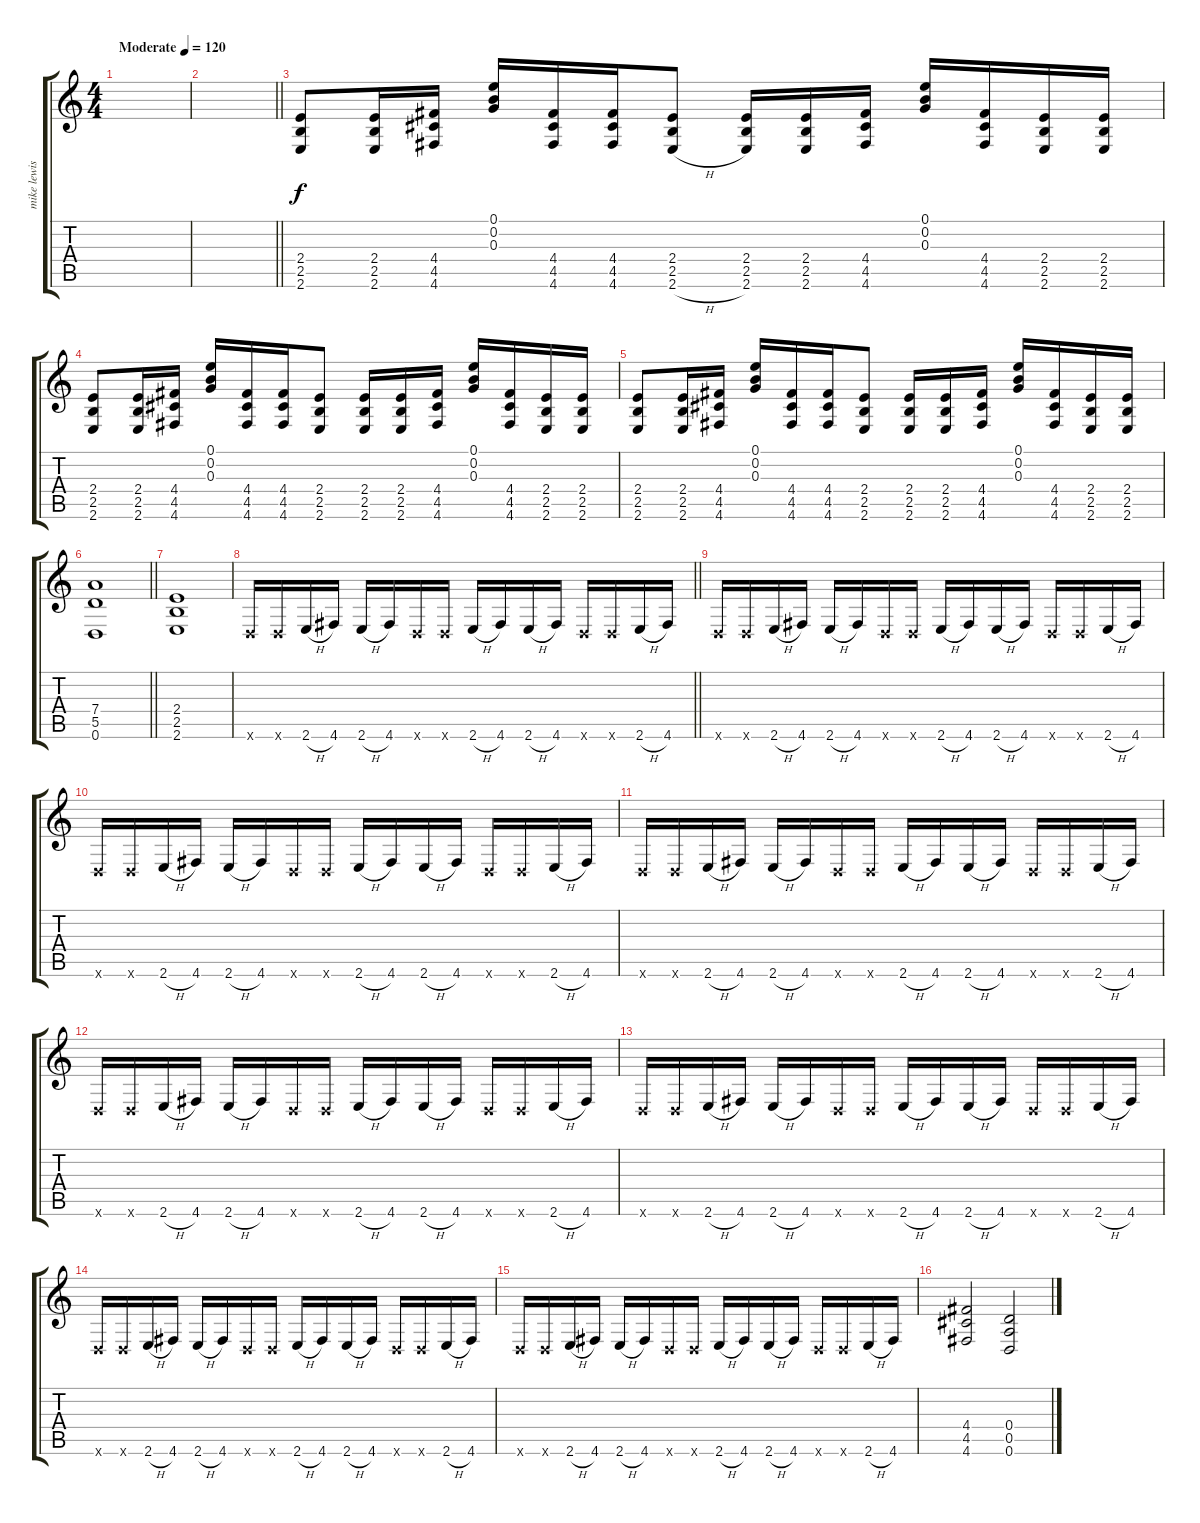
\track ("mike lewis" "mike lewis") {instrument electricguitarclean}
\staff {score tabs}
\tuning (E4 B3 G3 D3 A2 D2) {hide}
\ts (4 4)
\tempo (120 "Moderate")
\clef g2
\ks c
|
\barLineRight lightlight
|
(2.4 2.5 2.6).8 (2.4 2.5 2.6).16 (4.4 4.5 4.6).16 (0.1 0.2 0.3).16 (4.4 4.5 4.6).16 (4.4 4.5 4.6).16 (2.4 2.5 2.6{h}).8 (2.4 2.5 2.6).16 (2.4 2.5 2.6).16 (4.4 4.5 4.6).16 (0.1 0.2 0.3).16 (4.4 4.5 4.6).16 (2.4 2.5 2.6).16 (2.4 2.5 2.6).16 |
(2.4 2.5 2.6).8 (2.4 2.5 2.6).16 (4.4 4.5 4.6).16 (0.1 0.2 0.3).16 (4.4 4.5 4.6).16 (4.4 4.5 4.6).16 (2.4 2.5 2.6).8 (2.4 2.5 2.6).16 (2.4 2.5 2.6).16 (4.4 4.5 4.6).16 (0.1 0.2 0.3).16 (4.4 4.5 4.6).16 (2.4 2.5 2.6).16 (2.4 2.5 2.6).16 |
(2.4 2.5 2.6).8 (2.4 2.5 2.6).16 (4.4 4.5 4.6).16 (0.1 0.2 0.3).16 (4.4 4.5 4.6).16 (4.4 4.5 4.6).16 (2.4 2.5 2.6).8 (2.4 2.5 2.6).16 (2.4 2.5 2.6).16 (4.4 4.5 4.6).16 (0.1 0.2 0.3).16 (4.4 4.5 4.6).16 (2.4 2.5 2.6).16 (2.4 2.5 2.6).16 |
\barLineRight lightlight
(7.4 5.5 0.6).1 |
(2.4 2.5 2.6).1 |
\barLineRight lightlight
0.6{x}.16 0.6{x}.16 2.6{h}.16 4.6.16 2.6{h}.16 4.6.16 0.6{x}.16 0.6{x}.16 2.6{h}.16 4.6.16 2.6{h}.16 4.6.16 0.6{x}.16 0.6{x}.16 2.6{h}.16 4.6.16 |
0.6{x}.16 0.6{x}.16 2.6{h}.16 4.6.16 2.6{h}.16 4.6.16 0.6{x}.16 0.6{x}.16 2.6{h}.16 4.6.16 2.6{h}.16 4.6.16 0.6{x}.16 0.6{x}.16 2.6{h}.16 4.6.16 |
0.6{x}.16 0.6{x}.16 2.6{h}.16 4.6.16 2.6{h}.16 4.6.16 0.6{x}.16 0.6{x}.16 2.6{h}.16 4.6.16 2.6{h}.16 4.6.16 0.6{x}.16 0.6{x}.16 2.6{h}.16 4.6.16 |
0.6{x}.16 0.6{x}.16 2.6{h}.16 4.6.16 2.6{h}.16 4.6.16 0.6{x}.16 0.6{x}.16 2.6{h}.16 4.6.16 2.6{h}.16 4.6.16 0.6{x}.16 0.6{x}.16 2.6{h}.16 4.6.16 |
0.6{x}.16 0.6{x}.16 2.6{h}.16 4.6.16 2.6{h}.16 4.6.16 0.6{x}.16 0.6{x}.16 2.6{h}.16 4.6.16 2.6{h}.16 4.6.16 0.6{x}.16 0.6{x}.16 2.6{h}.16 4.6.16 |
0.6{x}.16 0.6{x}.16 2.6{h}.16 4.6.16 2.6{h}.16 4.6.16 0.6{x}.16 0.6{x}.16 2.6{h}.16 4.6.16 2.6{h}.16 4.6.16 0.6{x}.16 0.6{x}.16 2.6{h}.16 4.6.16 |
0.6{x}.16 0.6{x}.16 2.6{h}.16 4.6.16 2.6{h}.16 4.6.16 0.6{x}.16 0.6{x}.16 2.6{h}.16 4.6.16 2.6{h}.16 4.6.16 0.6{x}.16 0.6{x}.16 2.6{h}.16 4.6.16 |
0.6{x}.16 0.6{x}.16 2.6{h}.16 4.6.16 2.6{h}.16 4.6.16 0.6{x}.16 0.6{x}.16 2.6{h}.16 4.6.16 2.6{h}.16 4.6.16 0.6{x}.16 0.6{x}.16 2.6{h}.16 4.6.16 |
(4.4 4.5 4.6).2{volume 16} (0.4 0.5 0.6).2
